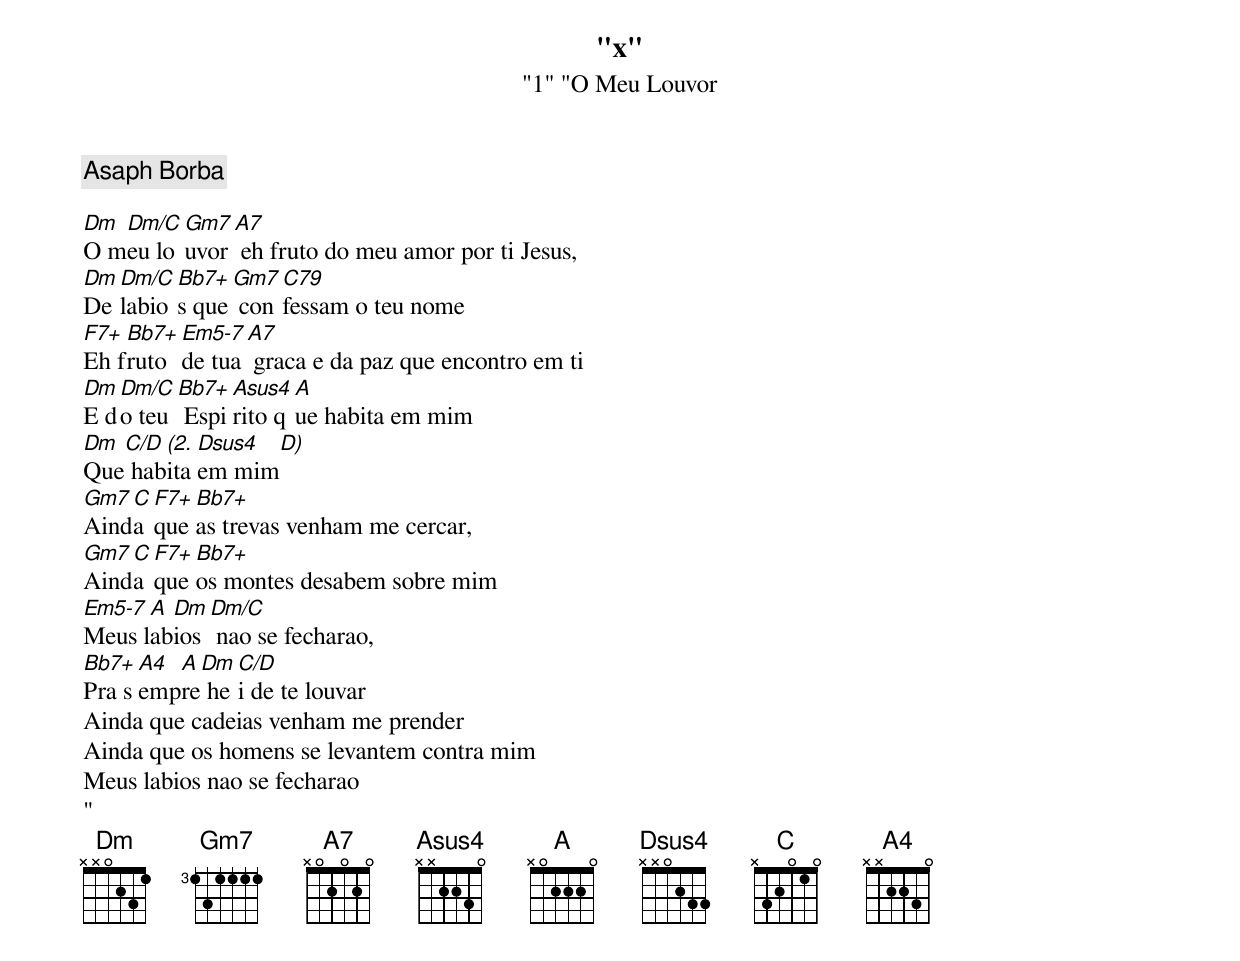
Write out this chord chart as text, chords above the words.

"x"
"1" "O Meu Louvor
Asaph Borba

Dm Dm/C Gm7 A7
O meu louvor eh fruto do meu amor por ti Jesus,
Dm Dm/C Bb7+ Gm7 C79
De labios que confessam o teu nome
F7+ Bb7+ Em5-7 A7
Eh fruto de tua graca e da paz que encontro em ti
Dm Dm/C Bb7+ Asus4 A
E do teu Espirito que habita em mim
Dm C/D (2. Dsus4 D)
Que habita em mim
Gm7 C F7+ Bb7+
Ainda que as trevas venham me cercar,
Gm7 C F7+ Bb7+
Ainda que os montes desabem sobre mim
Em5-7 A Dm Dm/C
Meus labios nao se fecharao,
Bb7+ A4 A Dm C/D
Pra sempre hei de te louvar
Ainda que cadeias venham me prender
Ainda que os homens se levantem contra mim
Meus labios nao se fecharao
"
